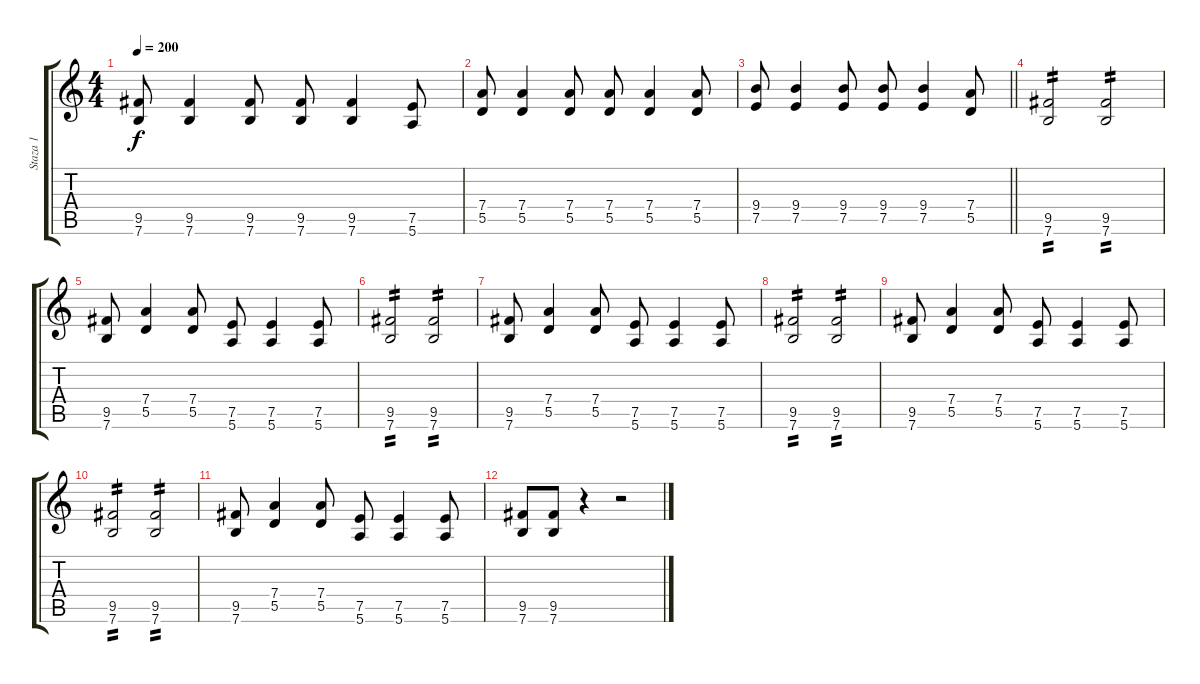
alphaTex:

\track ("Staza 1" "Staza 1") {instrument distortionguitar}
\staff {score tabs}
\tuning (E4 B3 G3 D3 A2 E2) {hide}
\ts (4 4)
\tempo 200
\clef g2
\ks c
(9.5 7.6).8{dy f} (9.5 7.6).4 (9.5 7.6).8 (9.5 7.6).8 (9.5 7.6).4 (7.5 5.6).8 |
(7.4 5.5).8 (7.4 5.5).4 (7.4 5.5).8 (7.4 5.5).8 (7.4 5.5).4 (7.4 5.5).8 |
\barLineRight lightlight
(9.4 7.5).8 (9.4 7.5).4 (9.4 7.5).8 (9.4 7.5).8 (9.4 7.5).4 (7.4 5.5).8 |
(9.5 7.6).2{tp 2} (9.5 7.6).2{tp 2} |
(9.5 7.6).8 (7.4 5.5).4 (7.4 5.5).8 (7.5 5.6).8 (7.5 5.6).4 (7.5 5.6).8 |
(9.5 7.6).2{tp 2} (9.5 7.6).2{tp 2} |
(9.5 7.6).8 (7.4 5.5).4 (7.4 5.5).8 (7.5 5.6).8 (7.5 5.6).4 (7.5 5.6).8 |
(9.5 7.6).2{tp 2} (9.5 7.6).2{tp 2} |
(9.5 7.6).8 (7.4 5.5).4 (7.4 5.5).8 (7.5 5.6).8 (7.5 5.6).4 (7.5 5.6).8 |
(9.5 7.6).2{tp 2} (9.5 7.6).2{tp 2} |
(9.5 7.6).8 (7.4 5.5).4 (7.4 5.5).8 (7.5 5.6).8 (7.5 5.6).4 (7.5 5.6).8 |
(9.5 7.6).8 (9.5 7.6).8 r.4 r.2
